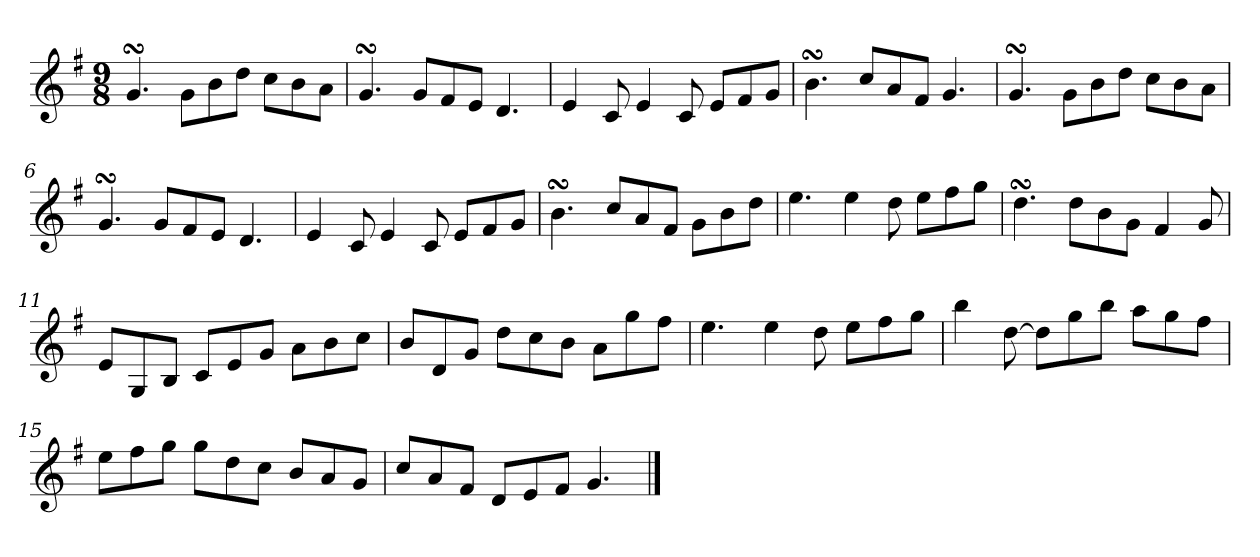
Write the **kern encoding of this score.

**kern
*part1
*staff1
*clefG2
*k[f#]
*G:
*M9/8
=1
4.gsSSs/
8g\L
8b\
8dd\J
8cc\L
8b\
8a\J
=2
4.gsSSs/
8g/L
8f#/
8e/J
4.d/
=3
4e/
8c/
4e/
8c/
8e/L
8f#/
8g/J
=4
4.bsSsS\
8cc/L
8a/
8f#/J
4.g/
!!LO:LB:g=z
=5
4.gsSSs/
8g\L
8b\
8dd\J
8cc\L
8b\
8a\J
=6
4.gsSSs/
8g/L
8f#/
8e/J
4.d/
=7
4e/
8c/
4e/
8c/
8e/L
8f#/
8g/J
=8
4.bsSsS\
8cc/L
8a/
8f#/J
8g\L
8b\
8dd\J
!!LO:LB:g=z
=9
4.ee\
4ee\
8dd\
8ee\L
8ff#\
8gg\J
=10
4.ddsSSS\
8dd\L
8b\
8g\J
4f#/
8g/
=11
8e/L
8G/
8B/J
8c/L
8e/
8g/J
8a\L
8b\
8cc\J
=12
8b/L
8d/
8g/J
8dd\L
8cc\
8b\J
8a\L
8gg\
8ff#\J
!!LO:LB:g=z
=13
4.ee\
4ee\
8dd\
8ee\L
8ff#\
8gg\J
=14
4bb\
[8dd\
8dd\L]
8gg\
8bb\J
8aa\L
8gg\
8ff#\J
=15
8ee\L
8ff#\
8gg\J
8gg\L
8dd\
8cc\J
8b/L
8a/
8g/J
=16
8cc/L
8a/
8f#/J
8d/L
8e/
8f#/J
4.g/
==
*-
